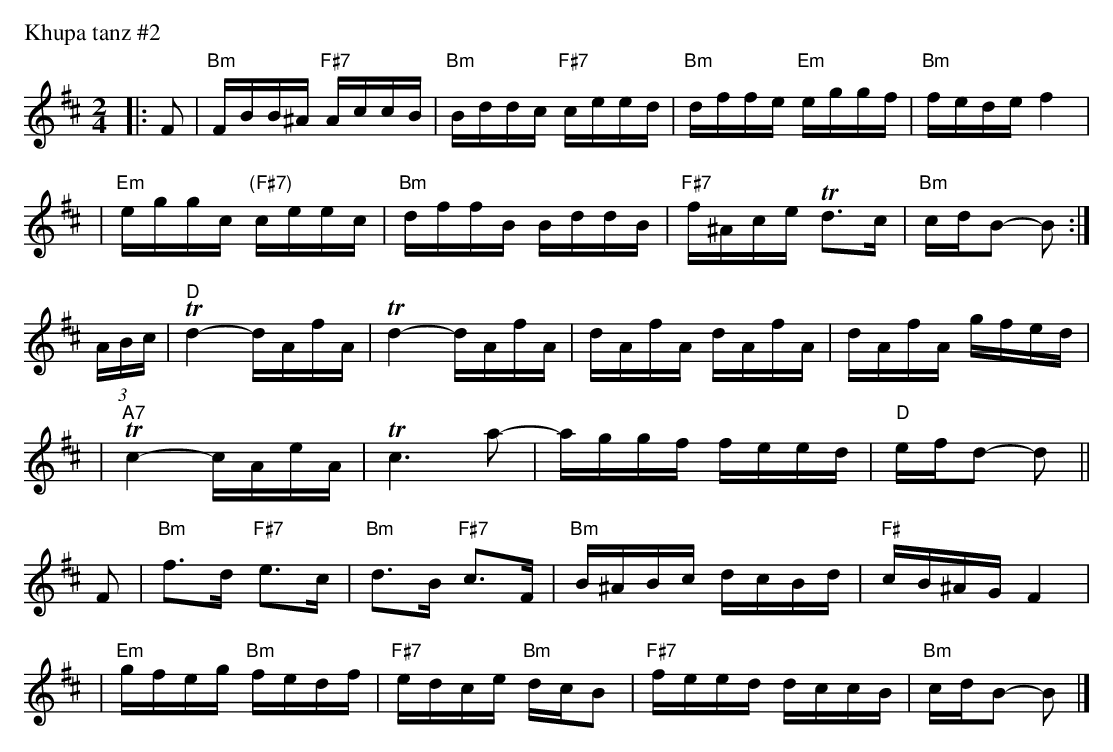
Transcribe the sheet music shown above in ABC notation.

X:1
P: Khupa tanz #2
M: 2/4
L: 1/16
K: Bm
|: F2 \
| "Bm"FBB^A "F#7"AccB | "Bm"Bddc "F#7"ceed | "Bm"dffe "Em"eggf | "Bm"fede f4 |
| "Em"eggc "(F#7)"ceec | "Bm"dffB BddB | "F#7"f^Ace Td3c | "Bm"cdB2- B2 :|
   (3ABc \
| "D"Td4- dAfA | Td4- dAfA | dAfA dAfA | dAfA gfed |
| "A7"Tc4- cAeA | Tc6 a2- | aggf feed | "D"efd2- d2 ||
   F2 \
| "Bm"f3d "F#7"e3c | "Bm"d3B "F#7"c3F | "Bm"B^ABc dcBd | "F#"cB^AG F4 |
| "Em"gfeg "Bm"fedf | "F#7"edce "Bm"dcB2 | "F#7"feed dccB | "Bm"cdB2- B2 |]
